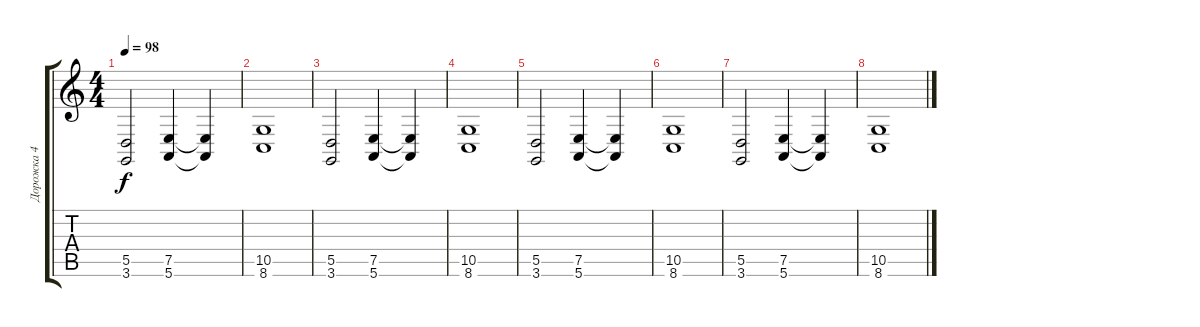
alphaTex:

\track ("Дорожка 4" "Дорожка 4") {instrument lead2sawtooth}
\staff {score tabs}
\tuning (E4 B3 G3 D3 A2 E2) {hide}
\ts (4 4)
\tempo 98
\clef g2
\ks c
(5.5 3.6).2{dy f instrument lead2sawtooth} (7.5 5.6).4 (7.5{t} 5.6{t}).4 |
(10.5 8.6).1 |
(5.5 3.6).2 (7.5 5.6).4 (7.5{t} 5.6{t}).4 |
(10.5 8.6).1 |
(5.5 3.6).2 (7.5 5.6).4 (7.5{t} 5.6{t}).4 |
(10.5 8.6).1 |
(5.5 3.6).2 (7.5 5.6).4 (7.5{t} 5.6{t}).4 |
(10.5 8.6).1
